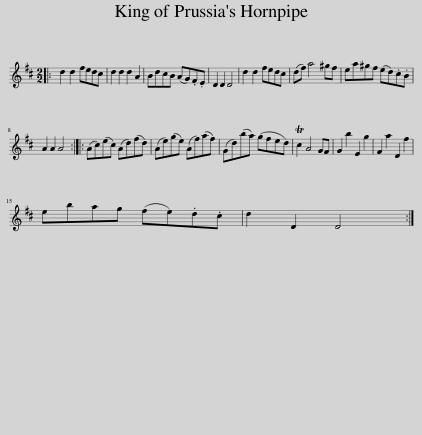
X:1
L:1/8
M:2/2
I:linebreak $
K:D
V:1 treble
V:1
|: d2 d2 fedc | d2 d2 d2 A2 | BdcB (AG).F.E | D2 D2 D4 | d2 d2 fedc | %5
 (df) a4 ^gf | ea^gf (ed).c.B |$ A2 A2 A4 :: (Ac)(ec) (Ad)(fd) | (Ae)(ge) (Af)(af) | %10
 (Gd)(ba) (gfed) | Tc2 A4 GF | G2 b2 E2 g2 | F2 a2 D2 f2 |$ ebag (fe).d.c | %15
 d2 D2 D4 :| %16
